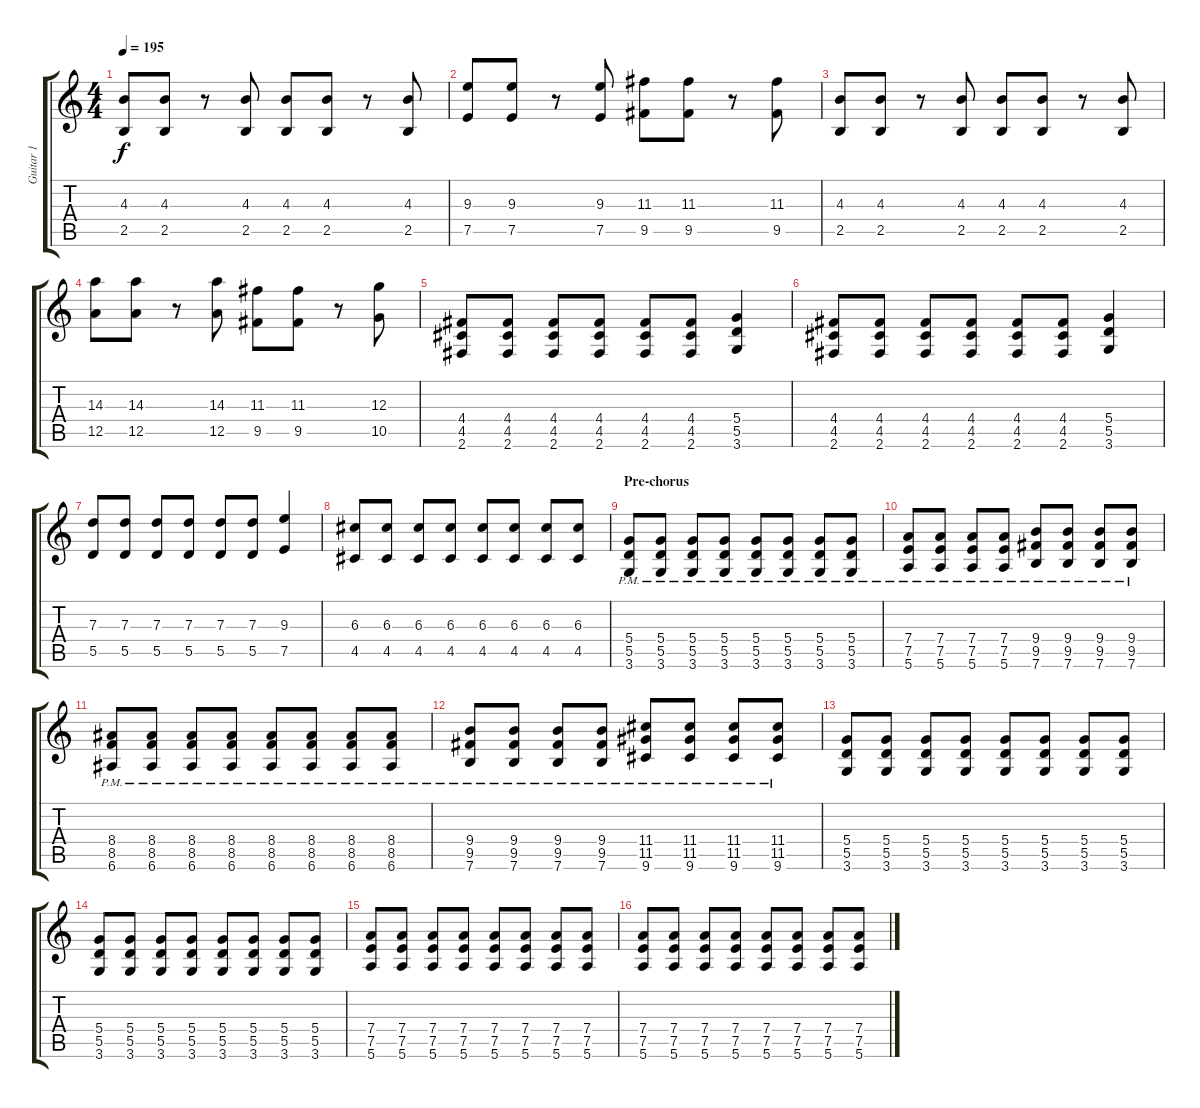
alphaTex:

\track ("Guitar 1" "Guitar 1") {instrument distortionguitar}
\staff {score tabs}
\tuning (E4 B3 G3 D3 A2 E2) {hide}
\ts (4 4)
\tempo 195
\clef g2
\ks c
(4.3 2.5).8{dy f} (4.3 2.5).8 r.8 (4.3 2.5).8 (4.3 2.5).8 (4.3 2.5).8 r.8 (4.3 2.5).8 |
(9.3 7.5).8 (9.3 7.5).8 r.8 (9.3 7.5).8 (11.3 9.5).8 (11.3 9.5).8 r.8 (11.3 9.5).8 |
(4.3 2.5).8 (4.3 2.5).8 r.8 (4.3 2.5).8 (4.3 2.5).8 (4.3 2.5).8 r.8 (4.3 2.5).8 |
(14.3 12.5).8 (14.3 12.5).8 r.8 (14.3 12.5).8 (11.3 9.5).8 (11.3 9.5).8 r.8 (12.3 10.5).8 |
(4.4 4.5 2.6).8 (4.4 4.5 2.6).8 (4.4 4.5 2.6).8 (4.4 4.5 2.6).8 (4.4 4.5 2.6).8 (4.4 4.5 2.6).8 (5.4 5.5 3.6).4 |
(4.4 4.5 2.6).8 (4.4 4.5 2.6).8 (4.4 4.5 2.6).8 (4.4 4.5 2.6).8 (4.4 4.5 2.6).8 (4.4 4.5 2.6).8 (5.4 5.5 3.6).4 |
(7.3 5.5).8 (7.3 5.5).8 (7.3 5.5).8 (7.3 5.5).8 (7.3 5.5).8 (7.3 5.5).8 (9.3 7.5).4 |
(6.3 4.5).8 (6.3 4.5).8 (6.3 4.5).8 (6.3 4.5).8 (6.3 4.5).8 (6.3 4.5).8 (6.3 4.5).8 (6.3 4.5).8 |
\section ("" "Pre-chorus")
(5.4{pm} 5.5{pm} 3.6{pm}).8 (5.4{pm} 5.5{pm} 3.6{pm}).8 (5.4{pm} 5.5{pm} 3.6{pm}).8 (5.4{pm} 5.5{pm} 3.6{pm}).8 (5.4{pm} 5.5{pm} 3.6{pm}).8 (5.4{pm} 5.5{pm} 3.6{pm}).8 (5.4{pm} 5.5{pm} 3.6{pm}).8 (5.4{pm} 5.5{pm} 3.6{pm}).8 |
(7.4{pm} 7.5{pm} 5.6{pm}).8 (7.4{pm} 7.5{pm} 5.6{pm}).8 (7.4{pm} 7.5{pm} 5.6{pm}).8 (7.4{pm} 7.5{pm} 5.6{pm}).8 (9.4{pm} 9.5{pm} 7.6{pm}).8 (9.4{pm} 9.5{pm} 7.6{pm}).8 (9.4{pm} 9.5{pm} 7.6{pm}).8 (9.4{pm} 9.5{pm} 7.6{pm}).8 |
(8.4{pm} 8.5{pm} 6.6{pm}).8 (8.4{pm} 8.5{pm} 6.6{pm}).8 (8.4{pm} 8.5{pm} 6.6{pm}).8 (8.4{pm} 8.5{pm} 6.6{pm}).8 (8.4{pm} 8.5{pm} 6.6{pm}).8 (8.4{pm} 8.5{pm} 6.6{pm}).8 (8.4{pm} 8.5{pm} 6.6{pm}).8 (8.4{pm} 8.5{pm} 6.6{pm}).8 |
(9.4{pm} 9.5{pm} 7.6{pm}).8 (9.4{pm} 9.5{pm} 7.6{pm}).8 (9.4{pm} 9.5{pm} 7.6{pm}).8 (9.4{pm} 9.5{pm} 7.6{pm}).8 (11.4{pm} 11.5{pm} 9.6{pm}).8 (11.4{pm} 11.5{pm} 9.6{pm}).8 (11.4{pm} 11.5{pm} 9.6{pm}).8 (11.4{pm} 11.5{pm} 9.6{pm}).8 |
(5.4 5.5 3.6).8 (5.4 5.5 3.6).8 (5.4 5.5 3.6).8 (5.4 5.5 3.6).8 (5.4 5.5 3.6).8 (5.4 5.5 3.6).8 (5.4 5.5 3.6).8 (5.4 5.5 3.6).8 |
(5.4 5.5 3.6).8 (5.4 5.5 3.6).8 (5.4 5.5 3.6).8 (5.4 5.5 3.6).8 (5.4 5.5 3.6).8 (5.4 5.5 3.6).8 (5.4 5.5 3.6).8 (5.4 5.5 3.6).8 |
(7.4 7.5 5.6).8 (7.4 7.5 5.6).8 (7.4 7.5 5.6).8 (7.4 7.5 5.6).8 (7.4 7.5 5.6).8 (7.4 7.5 5.6).8 (7.4 7.5 5.6).8 (7.4 7.5 5.6).8 |
(7.4 7.5 5.6).8 (7.4 7.5 5.6).8 (7.4 7.5 5.6).8 (7.4 7.5 5.6).8 (7.4 7.5 5.6).8 (7.4 7.5 5.6).8 (7.4 7.5 5.6).8 (7.4 7.5 5.6).8
